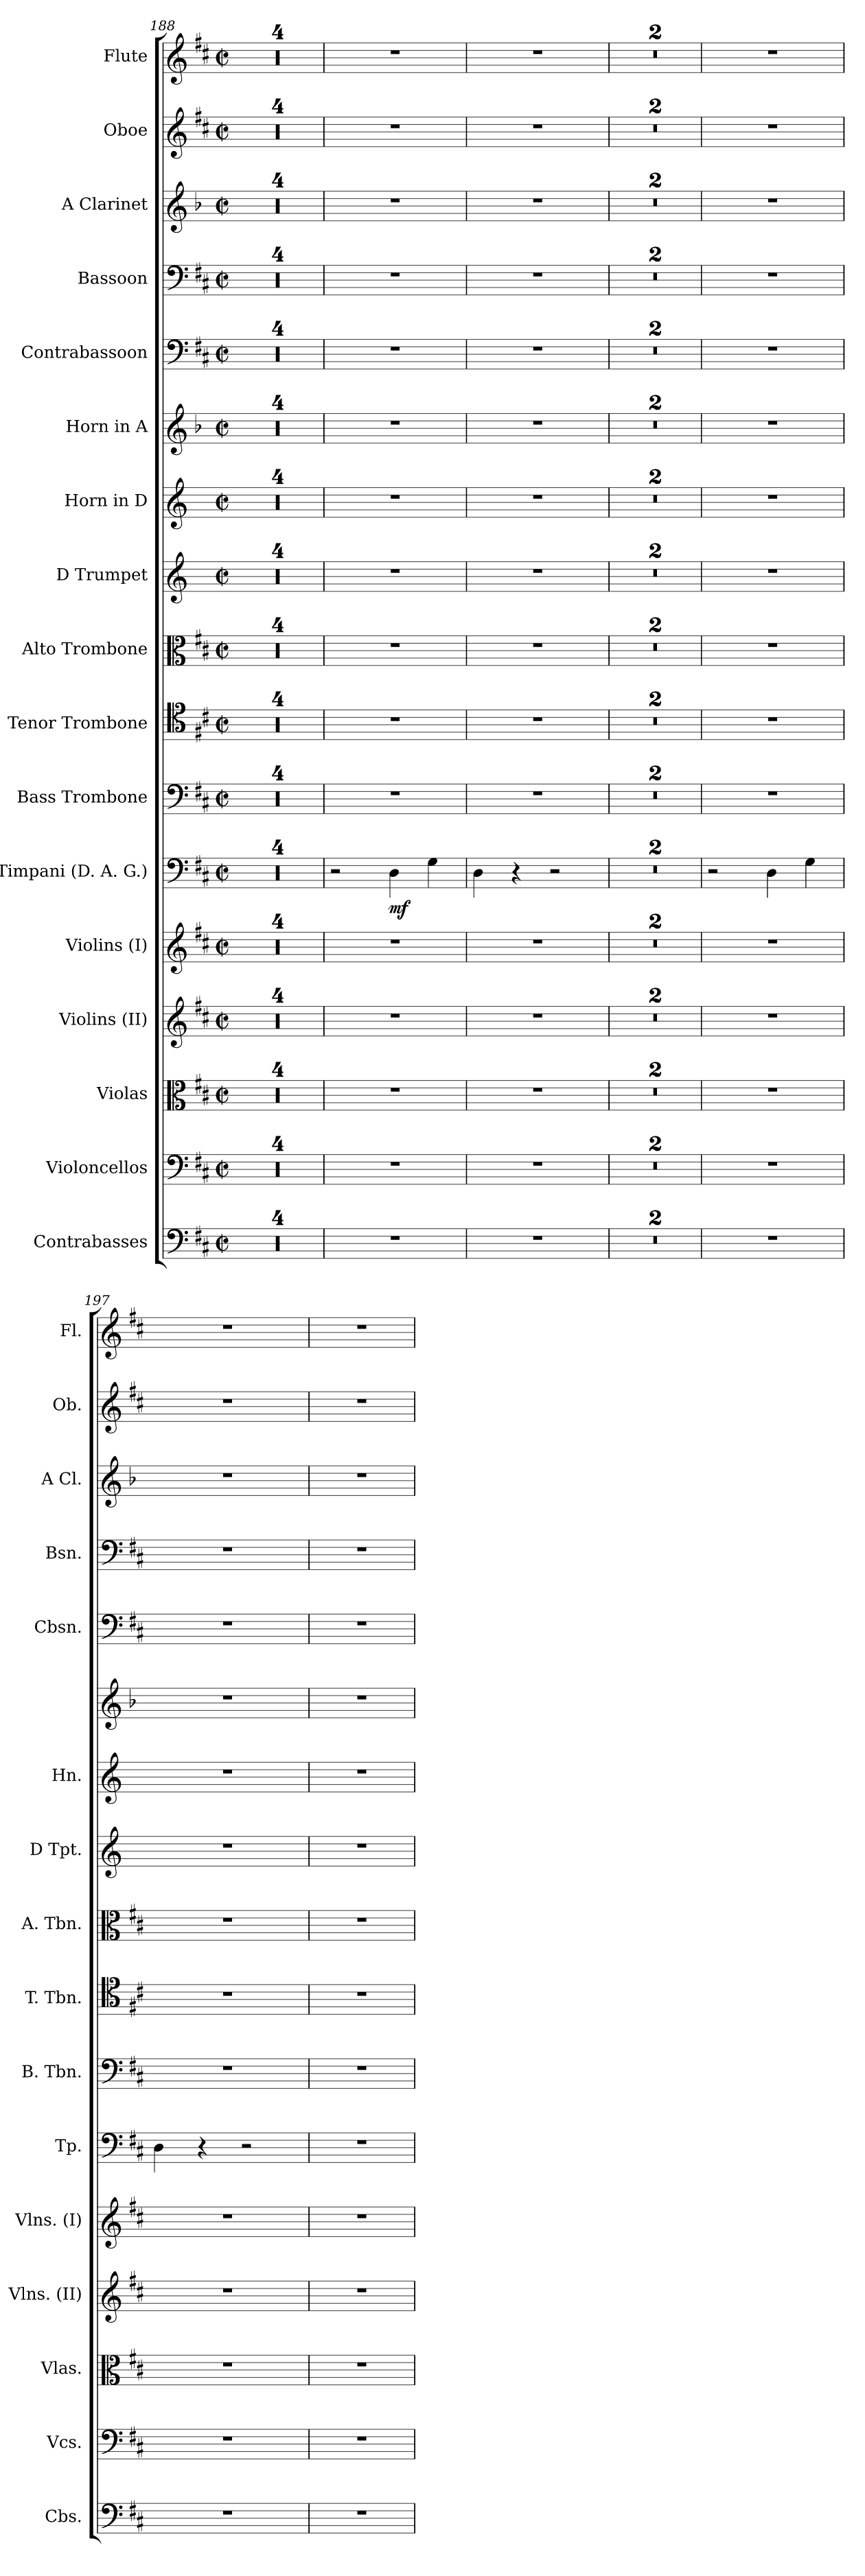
**kern	**kern	**kern	**kern	**kern	**kern	**dynam	**kern	**kern	**kern	**kern	**kern	**kern	**kern	**kern	**kern	**kern	**kern
*part17	*part16	*part15	*part14	*part13	*part12	*part12	*part11	*part10	*part9	*part8	*part7	*part6	*part5	*part4	*part3	*part2	*part1
*staff17	*staff16	*staff15	*staff14	*staff13	*staff12	*staff12	*staff11	*staff10	*staff9	*staff8	*staff7	*staff6	*staff5	*staff4	*staff3	*staff2	*staff1
*I"Contrabasses	*I"Violoncellos	*I"Violas	*I"Violins (II)	*I"Violins (I)	*I"Timpani (D. A. G.)	*	*I"Bass Trombone	*I"Tenor Trombone	*I"Alto Trombone	*I"D Trumpet	*I"Horn in D	*I"Horn in A	*I"Contrabassoon	*I"Bassoon	*I"A Clarinet	*I"Oboe	*I"Flute
*I'Cbs.	*I'Vcs.	*I'Vlas.	*I'Vlns. (II)	*I'Vlns. (I)	*I'Tp.	*	*I'B. Tbn.	*I'T. Tbn.	*I'A. Tbn.	*I'D Tpt.	*I'Hn.	*	*I'Cbsn.	*I'Bsn.	*I'A Cl.	*I'Ob.	*I'Fl.
*clefF4	*clefF4	*clefC3	*clefG2	*clefG2	*clefF4	*	*clefF4	*clefC4	*clefC3	*clefG2	*clefG2	*clefG2	*clefF4	*clefF4	*clefG2	*clefG2	*clefG2
*ITrd7c12	*	*	*	*	*	*	*	*	*	*ITrd-1c-2	*ITrd6c10	*ITrd2c3	*ITrd7c12	*	*ITrd2c3	*	*
*k[f#c#]	*k[f#c#]	*k[f#c#]	*k[f#c#]	*k[f#c#]	*k[f#c#]	*	*k[f#c#]	*k[f#c#]	*k[f#c#]	*k[f#c#]	*k[f#c#]	*k[f#c#]	*k[f#c#]	*k[f#c#]	*k[f#c#]	*k[f#c#]	*k[f#c#]
*M2/2	*M2/2	*M2/2	*M2/2	*M2/2	*M2/2	*	*M2/2	*M2/2	*M2/2	*M2/2	*M2/2	*M2/2	*M2/2	*M2/2	*M2/2	*M2/2	*M2/2
*met(c|)	*met(c|)	*met(c|)	*met(c|)	*met(c|)	*met(c|)	*	*met(c|)	*met(c|)	*met(c|)	*met(c|)	*met(c|)	*met(c|)	*met(c|)	*met(c|)	*met(c|)	*met(c|)	*met(c|)
=188	=188	=188	=188	=188	=188	=188	=188	=188	=188	=188	=188	=188	=188	=188	=188	=188	=188
1r	1r	1r	1r	1r	1r	.	1r	1r	1r	1r	1r	1r	1r	1r	1r	1r	1r
!!LO:REH:place=s1:a:B:fs=14:t=9
=189	=189	=189	=189	=189	=189	=189	=189	=189	=189	=189	=189	=189	=189	=189	=189	=189	=189
1r	1r	1r	1r	1r	1r	.	1r	1r	1r	1r	1r	1r	1r	1r	1r	1r	1r
!!LO:PB:g=z
=190	=190	=190	=190	=190	=190	=190	=190	=190	=190	=190	=190	=190	=190	=190	=190	=190	=190
1r	1r	1r	1r	1r	1r	.	1r	1r	1r	1r	1r	1r	1r	1r	1r	1r	1r
=191	=191	=191	=191	=191	=191	=191	=191	=191	=191	=191	=191	=191	=191	=191	=191	=191	=191
1r	1r	1r	1r	1r	1r	.	1r	1r	1r	1r	1r	1r	1r	1r	1r	1r	1r
=192	=192	=192	=192	=192	=192	=192	=192	=192	=192	=192	=192	=192	=192	=192	=192	=192	=192
1r	1r	1r	1r	1r	2r	.	1r	1r	1r	1r	1r	1r	1r	1r	1r	1r	1r
!	!	!	!	!	!	!LO:DY:b	!	!	!	!	!	!	!	!	!	!	!
.	.	.	.	.	4D\	mf	.	.	.	.	.	.	.	.	.	.	.
.	.	.	.	.	4G\	.	.	.	.	.	.	.	.	.	.	.	.
=193	=193	=193	=193	=193	=193	=193	=193	=193	=193	=193	=193	=193	=193	=193	=193	=193	=193
1r	1r	1r	1r	1r	4D\	.	1r	1r	1r	1r	1r	1r	1r	1r	1r	1r	1r
.	.	.	.	.	4r	.	.	.	.	.	.	.	.	.	.	.	.
.	.	.	.	.	2r	.	.	.	.	.	.	.	.	.	.	.	.
=194	=194	=194	=194	=194	=194	=194	=194	=194	=194	=194	=194	=194	=194	=194	=194	=194	=194
1r	1r	1r	1r	1r	1r	.	1r	1r	1r	1r	1r	1r	1r	1r	1r	1r	1r
=195	=195	=195	=195	=195	=195	=195	=195	=195	=195	=195	=195	=195	=195	=195	=195	=195	=195
1r	1r	1r	1r	1r	1r	.	1r	1r	1r	1r	1r	1r	1r	1r	1r	1r	1r
=196	=196	=196	=196	=196	=196	=196	=196	=196	=196	=196	=196	=196	=196	=196	=196	=196	=196
1r	1r	1r	1r	1r	2r	.	1r	1r	1r	1r	1r	1r	1r	1r	1r	1r	1r
.	.	.	.	.	4D\	.	.	.	.	.	.	.	.	.	.	.	.
.	.	.	.	.	4G\	.	.	.	.	.	.	.	.	.	.	.	.
=197	=197	=197	=197	=197	=197	=197	=197	=197	=197	=197	=197	=197	=197	=197	=197	=197	=197
1r	1r	1r	1r	1r	4D\	.	1r	1r	1r	1r	1r	1r	1r	1r	1r	1r	1r
.	.	.	.	.	4r	.	.	.	.	.	.	.	.	.	.	.	.
.	.	.	.	.	2r	.	.	.	.	.	.	.	.	.	.	.	.
=198	=198	=198	=198	=198	=198	=198	=198	=198	=198	=198	=198	=198	=198	=198	=198	=198	=198
1r	1r	1r	1r	1r	1r	.	1r	1r	1r	1r	1r	1r	1r	1r	1r	1r	1r
=	=	=	=	=	=	=	=	=	=	=	=	=	=	=	=	=	=
*-	*-	*-	*-	*-	*-	*-	*-	*-	*-	*-	*-	*-	*-	*-	*-	*-	*-
